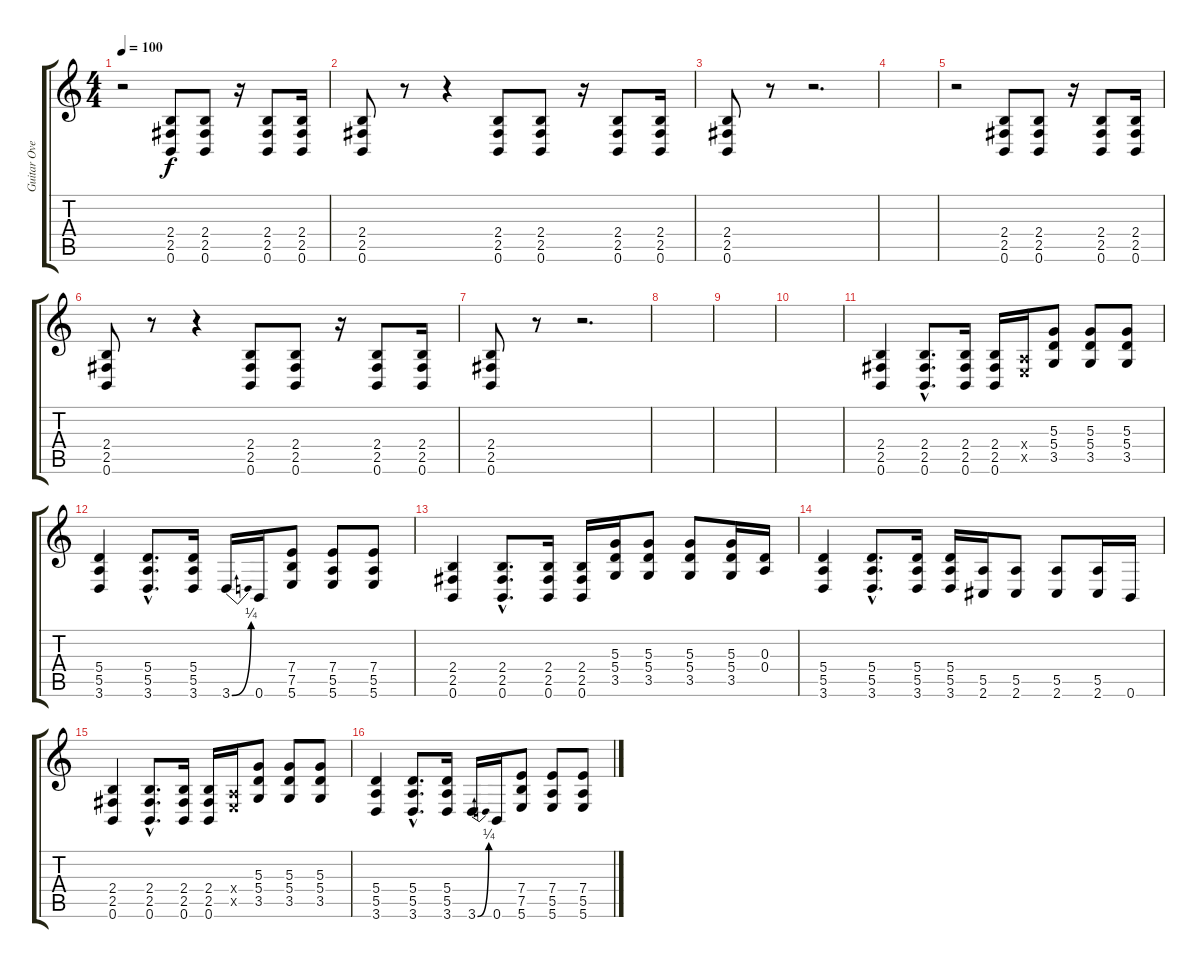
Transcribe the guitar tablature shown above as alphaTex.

\track ("Guitar Overdubs" "Guitar Ove") {instrument distortionguitar}
\staff {score tabs}
\tuning (B3 Gb3 D3 A2 E2 B1) {hide}
\ts (4 4)
\tempo 100
\clef g2
\ks c
r.2{dy f} (2.4 2.5 0.6).8 (2.4 2.5 0.6).8 r.16 (2.4 2.5 0.6).8 (2.4 2.5 0.6).16 |
(2.4 2.5 0.6).8 r.8 r.4 (2.4 2.5 0.6).8 (2.4 2.5 0.6).8 r.16 (2.4 2.5 0.6).8 (2.4 2.5 0.6).16 |
(2.4 2.5 0.6).8 r.8 r.2{d} |
|
r.2 (2.4 2.5 0.6).8 (2.4 2.5 0.6).8 r.16 (2.4 2.5 0.6).8 (2.4 2.5 0.6).16 |
(2.4 2.5 0.6).8 r.8 r.4 (2.4 2.5 0.6).8 (2.4 2.5 0.6).8 r.16 (2.4 2.5 0.6).8 (2.4 2.5 0.6).16 |
(2.4 2.5 0.6).8 r.8 r.2{d} |
|
|
|
(2.4 2.5 0.6).4 (2.4{hac} 2.5{hac} 0.6{hac}).8{d} (2.4 2.5 0.6).16 (2.4 2.5 0.6).16 (0.4{x} 0.5{x}).16 (5.3 5.4 3.5).8 (5.3 5.4 3.5).8 (5.3 5.4 3.5).8 |
(5.4 5.5 3.6).4 (5.4{hac} 5.5{hac} 3.6{hac}).8{d} (5.4 5.5 3.6).16 3.6{be (bend 0 0 60 1)}.16 0.6.16 (7.4 7.5 5.6).8 (7.4 5.5 5.6).8 (7.4 5.5 5.6).8 |
(2.4 2.5 0.6).4 (2.4{hac} 2.5{hac} 0.6{hac}).8{d} (2.4 2.5 0.6).16 (2.4 2.5 0.6).16 (5.3 5.4 3.5).16 (5.3 5.4 3.5).8 (5.3 5.4 3.5).8 (5.3 5.4 3.5).16 (0.3 0.4).16 |
(5.4 5.5 3.6).4 (5.4{hac} 5.5{hac} 3.6{hac}).8{d} (5.4 5.5 3.6).16 (5.4 5.5 3.6).16 (5.5 2.6).16 (5.5 2.6).8 (5.5 2.6).8 (5.5 2.6).16 0.6.16 |
(2.4 2.5 0.6).4 (2.4{hac} 2.5{hac} 0.6{hac}).8{d} (2.4 2.5 0.6).16 (2.4 2.5 0.6).16 (0.4{x} 0.5{x}).16 (5.3 5.4 3.5).8 (5.3 5.4 3.5).8 (5.3 5.4 3.5).8 |
(5.4 5.5 3.6).4 (5.4{hac} 5.5{hac} 3.6{hac}).8{d} (5.4 5.5 3.6).16 3.6{be (bend 0 0 60 1)}.16 0.6.16 (7.4 7.5 5.6).8 (7.4 5.5 5.6).8 (7.4 5.5 5.6).8
